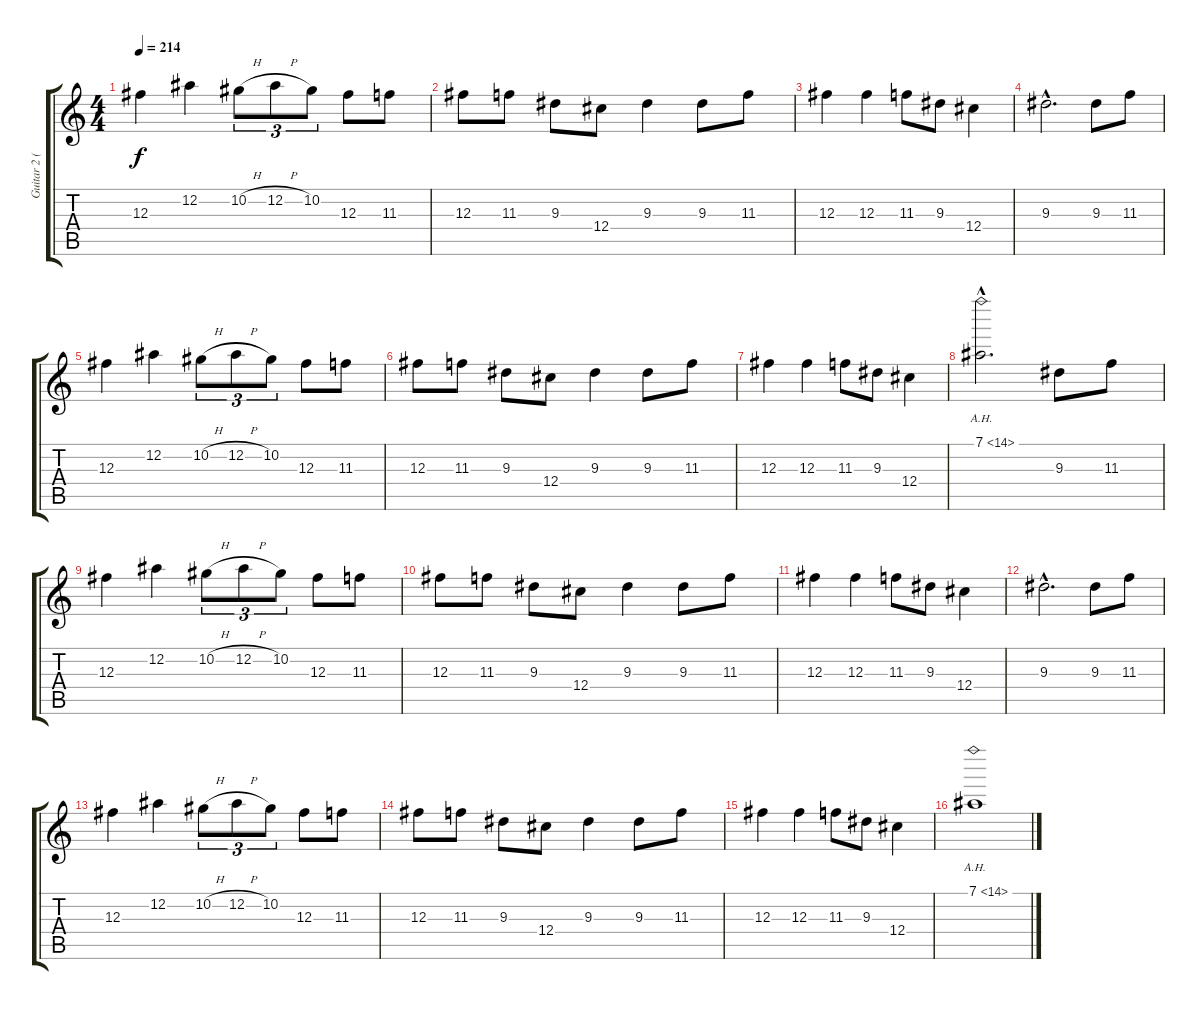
\track ("Guitar 2 (Ale)" "Guitar 2 (") {instrument distortionguitar}
\staff {score tabs}
\tuning (Eb4 Bb3 Gb3 Db3 Ab2 Eb2) {hide}
\ts (4 4)
\tempo 214
\clef g2
\ks c
12.3.4{dy f} 12.2.4 10.2{h}.8{tu (3 2)} 12.2{h}.8{tu (3 2)} 10.2.8{tu (3 2)} 12.3.8 11.3.8 |
12.3.8 11.3.8 9.3.8 12.4.8 9.3.4 9.3.8 11.3.8 |
12.3.4 12.3.4 11.3.8 9.3.8 12.4.4 |
9.3{hac}.2{d} 9.3.8 11.3.8 |
12.3.4 12.2.4 10.2{h}.8{tu (3 2)} 12.2{h}.8{tu (3 2)} 10.2.8{tu (3 2)} 12.3.8 11.3.8 |
12.3.8 11.3.8 9.3.8 12.4.8 9.3.4 9.3.8 11.3.8 |
12.3.4 12.3.4 11.3.8 9.3.8 12.4.4 |
7.1{ah 7 hac}.2{d} 9.3.8 11.3.8 |
12.3.4 12.2.4 10.2{h}.8{tu (3 2)} 12.2{h}.8{tu (3 2)} 10.2.8{tu (3 2)} 12.3.8 11.3.8 |
12.3.8 11.3.8 9.3.8 12.4.8 9.3.4 9.3.8 11.3.8 |
12.3.4 12.3.4 11.3.8 9.3.8 12.4.4 |
9.3{hac}.2{d} 9.3.8 11.3.8 |
12.3.4 12.2.4 10.2{h}.8{tu (3 2)} 12.2{h}.8{tu (3 2)} 10.2.8{tu (3 2)} 12.3.8 11.3.8 |
12.3.8 11.3.8 9.3.8 12.4.8 9.3.4 9.3.8 11.3.8 |
12.3.4 12.3.4 11.3.8 9.3.8 12.4.4 |
7.1{ah 7}.1
